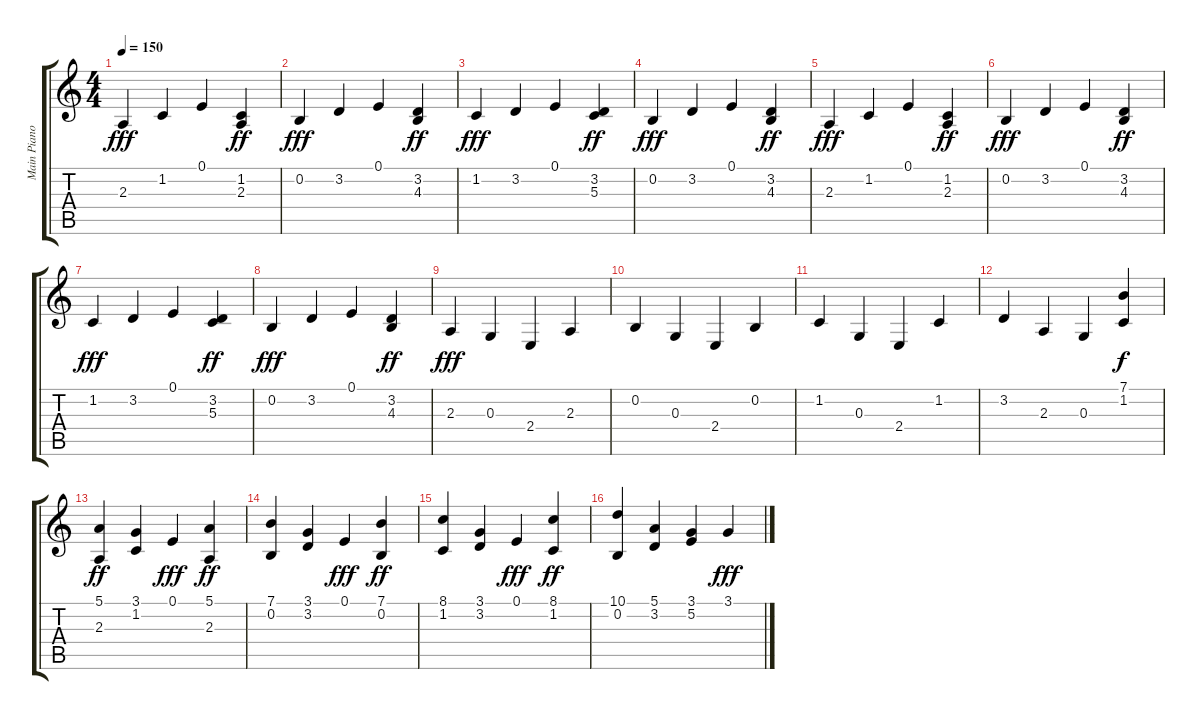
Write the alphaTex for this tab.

\track ("Main Piano" "Main Piano") {instrument acousticgrandpiano}
\staff {score tabs}
\tuning (E4 B3 G3 D3 A2 E2) {hide}
\ts (4 4)
\tempo 150
\clef g2
\ks c
2.3.4{dy fff} 1.2.4 0.1.4 (1.2 2.3).4{dy ff} |
0.2.4{dy fff} 3.2.4 0.1.4 (3.2 4.3).4{dy ff} |
1.2.4{dy fff} 3.2.4 0.1.4 (3.2 5.3).4{dy ff} |
0.2.4{dy fff} 3.2.4 0.1.4 (3.2 4.3).4{dy ff} |
2.3.4{dy fff} 1.2.4 0.1.4 (1.2 2.3).4{dy ff} |
0.2.4{dy fff} 3.2.4 0.1.4 (3.2 4.3).4{dy ff} |
1.2.4{dy fff} 3.2.4 0.1.4 (3.2 5.3).4{dy ff} |
0.2.4{dy fff} 3.2.4 0.1.4 (3.2 4.3).4{dy ff} |
2.3.4{dy fff} 0.3.4 2.4.4 2.3.4 |
0.2.4 0.3.4 2.4.4 0.2.4 |
1.2.4 0.3.4 2.4.4 1.2.4 |
3.2.4 2.3.4 0.3.4 (7.1 1.2).4{dy f} |
(5.1 2.3).4{dy ff} (3.1 1.2).4 0.1.4{dy fff} (5.1 2.3).4{dy ff} |
(7.1 0.2).4 (3.1 3.2).4 0.1.4{dy fff} (7.1 0.2).4{dy ff} |
(8.1 1.2).4 (3.1 3.2).4 0.1.4{dy fff} (8.1 1.2).4{dy ff} |
(10.1 0.2).4 (5.1 3.2).4 (3.1 5.2).4 3.1.4{dy fff}
